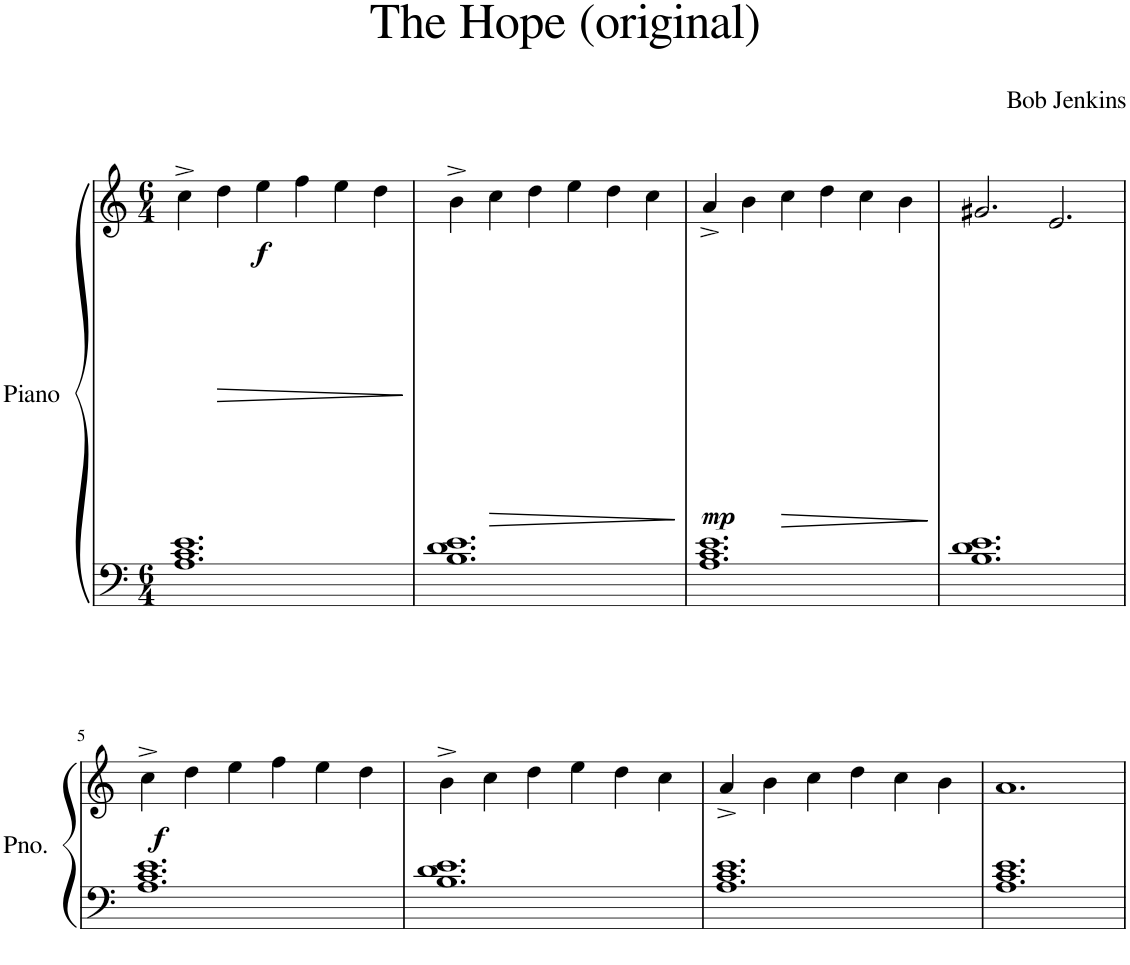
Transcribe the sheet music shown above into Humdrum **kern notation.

**kern	**kern	**dynam
*part1	*part1	*part1
*staff2	*staff1	*staff1/2
*I"Piano	*	*
*I'Pno.	*	*
*clefF4	*clefG2	*
*k[]	*k[]	*
*M6/4	*M6/4	*
=1	=1	=1
!	!	!LO:DY:b
1.A 1.c 1.e	4cc^\	f
!	!	!LO:HP:b
.	4dd\	>
.	4ee\	.
.	4ff\	.
.	4ee\	.
.	4dd\	.
.	.	]
=2	=2	=2
1.B 1.d 1.e	4b^\	.
!	!	!LO:HP:b
.	4cc\	>
.	4dd\	.
.	4ee\	.
.	4dd\	.
.	4cc\	.
.	.	]
=3	=3	=3
!	!	!LO:DY:b
1.A 1.c 1.e	4a^/	mp
.	4b\	.
!	!	!LO:HP:b
.	4cc\	>
.	4dd\	.
.	4cc\	.
.	4b\	.
.	.	]
=4	=4	=4
1.B 1.d 1.e	2.g#X/	.
.	2.e/	.
!!LO:LB:g=z
=5	=5	=5
!	!	!LO:DY:b
1.A 1.c 1.e	4cc^\	f
.	4dd\	.
.	4ee\	.
.	4ff\	.
.	4ee\	.
.	4dd\	.
=6	=6	=6
1.B 1.d 1.e	4b^\	.
.	4cc\	.
.	4dd\	.
.	4ee\	.
.	4dd\	.
.	4cc\	.
=7	=7	=7
1.A 1.c 1.e	4a^/	.
.	4b\	.
.	4cc\	.
.	4dd\	.
.	4cc\	.
.	4b\	.
=8	=8	=8
1.A 1.c 1.e	1.a	.
=	=	=
*-	*-	*-
